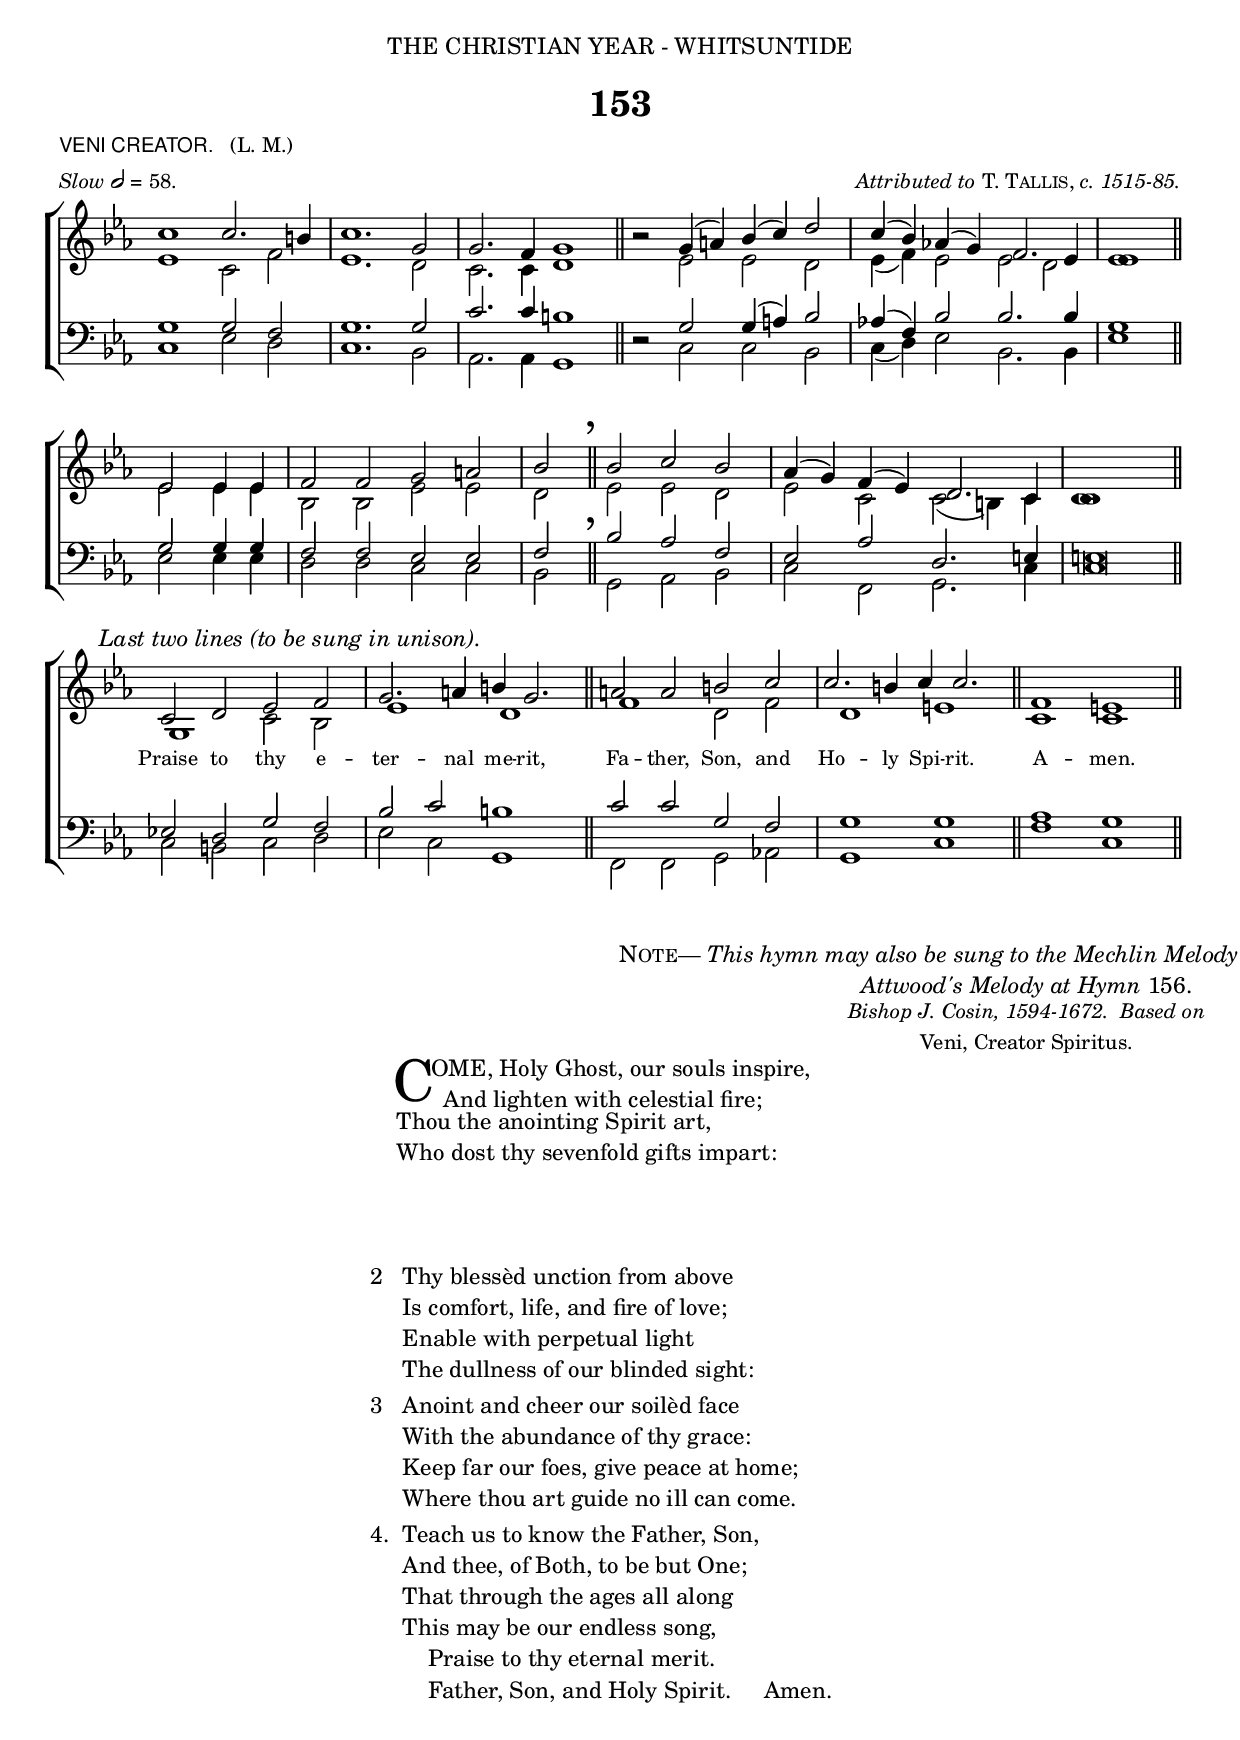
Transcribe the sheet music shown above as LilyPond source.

%%%% 245.png
%%%% Hymn 153. Veni Creator. Come Holy VGhost, our souls inspire.
%%%% Rev 1.

\version "2.10"

\header {
  dedication = \markup {  \center-align { "THE CHRISTIAN YEAR - WHITSUNTIDE"
	\hspace #0.1 }}	
	
	title = "153"   
  
  poet = \markup { \small {  \line { \sans { "VENI CREATOR."} \hspace #1 \roman {"(L. M.)"}} }}
  
  meter = \markup { \small { \italic {Slow} \general-align #Y #DOWN \note #"2" #0.5 = 58.  } }
  
  arranger = \markup { \small { \italic "Attributed to" \smallCaps "T. Tallis," \italic "c. 1515-85."  }}
  
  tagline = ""
}

%%%%%%%%%%%%%%%%%%%%%%%%%%% Macros

%%generates the breathmarks
breathmark = {	
	      \override Score.RehearsalMark #'break-visibility = #begin-of-line-invisible 
	      \override Score.RehearsalMark #'Y-offset = #'4.0 
	      \override Score.RehearsalMark #'X-offset = #'-0.5
	      \mark \markup { \fontsize #4 ","}
}	      

%%% prints a breve notehead comprising a left side vertical bar then a semibreve.  This is used in conjunction with
%%% rightbreve to produce a partially merged pair of breves as found in the last measure (soprano and alto) of this piece. 
%%% If regular breve symbols are used and merged, the left bar of the breve on the right side (alto) would overlap and cut through 
%%% the notehead of the breve on the left side (soprano).
%%% This macro works by replacing the glyph of a printed out by a regular breve. E.g. \leftbreve g\breve to print a G breve with only the left hand bar.

leftbreve =  { \once \override Voice.NoteHead #'stencil = #ly:text-interface::print 
               \once \override Voice.NoteHead #'text =  
	       \markup { \hspace #-0.8 \filled-box #'(0 . 0.2) #'(-0.5 . 0.5 ) #0 \hspace #-1.3 \musicglyph #"noteheads.s0" } 
}

%%% rightbreve prints a breve notehead comprising a semibreve then a vertical bar on the right side.  

rightbreve =  { \once \override Voice.NoteHead #'stencil = #ly:text-interface::print 
                \once \override Voice.NoteHead #'text =  
		\markup { \hspace #-0.8 \musicglyph #"noteheads.s0" \hspace #-1.3 \filled-box #'(0 . 0.2) #'(-0.5 . 0.5 ) #0  } 
}

%%% merge. Macro to pull note slightly leftwards.  Used to produce those partially merged semibreves and breves

merge = \once \override NoteColumn #'force-hshift = #-0.01

%%% push a note slightly to the right	      
	      
push = \once \override NoteColumn #'force-hshift = #0.4

%%% force a bit of space

space = \once \override Score.SeparationItem #'padding = #2	      

%% Used to pull an upstem note left. 

pull = { \once \override Score.SeparationItem #'padding = #2
              \once \override NoteHead #'X-offset = #-1.5 
              \once \override Stem #'X-offset = #-0.2 }	      
	      
%% music function to allow lyrics to skip a given number of note-syllables
%% skips #7 will skip over 7 music note-syllables. Needed to align lyrics which begin partway
%% through the music

skips = #(define-music-function (parser location times) (number?)
     #{
	     \repeat unfold $times { \skip 1}
       #})


%%%%%%%%%%%%%%%%%%%%%%%%%%% End of macro definitions

%%% SATB voices

global = {
  \time 4/2
  \key c \minor
  \set Staff.midiInstrument = "church organ"
}

soprano = \relative c' {
  \override TextScript #'padding = #1.5	
  \tag #'main { c'1 c2. b4 | c1. g2 | g2. f4 g1 \bar "||" b2\rest g4( a) bes( c) d2 | c4( bes) aes!4( g) f2. ees4 | ees1 \bar "||" \break
  ees2 ees4 ees | f2 f g a | bes \breathmark \bar "||" bes c bes | aes4( g) f( ees) d2. c4 | \leftbreve c\breve \bar "||" \break }
  
  \tag #'lastTwo { c2 ^\markup { \hspace #-6 \italic "Last two lines (to be sung in unison)." }
      d ees f | g2. a4 b4 g2. \bar "||" \space a2 a b c | \pull c2. b4 \pull c c2. \bar "||" f,1 e1 \bar "||" }
} 
   
alto = \relative c' {  
  \tag #'main { ees1 c2 f | ees1. d2 | c2. c4 d1 \bar "||" s2 ees2 ees d | ees4( f) ees2 ees2 d2 | \merge ees1 \bar "||"
  ees2 ees4 ees | bes2 bes ees ees | d \bar "||" ees ees d | ees c c2 ( b4) c4 | \merge \rightbreve c \breve \bar "||" \break }
  
  \tag #'lastTwo { \push g1 c2 bes2 | \push ees1 \push d \bar "||" \push f1 d2 f | d1 e \bar "||" c1 c \bar "||" }
}

tenor = \relative c {\clef bass 
  \tag #'main { g'1 g2 f | g1. g2 | c2. c4 b1 \bar "||" d,2\rest g2 g4( a) bes2 | aes!4( f) bes2 bes2. bes4 | g1 \bar "||" \break
  g2 g4 g | f2 f ees ees | f \bar "||" bes aes f | ees aes d,2. e4 | \space e\breve \bar "||" \break }
  
  \tag #'lastTwo { ees!2 d g f | bes c b1 \bar "||" c2 c g f | g1 g \bar "||" \space aes g \bar "||" }
}

bass = \relative c {\clef bass 
  \tag #'main { c1 ees2 d | c1. bes2 | aes2. aes4 g1 \bar "||" s2 c2 c2 bes2 | c4( d) ees2 bes2. bes4 | ees1 \bar "||" \break
  ees2 ees4 ees | d2 d c c | bes \bar "||" g aes bes | c f, g2. c4 | c\breve \bar "||" \break }
  
  \tag #'lastTwo { c2 b c d | ees c g1 \bar "||" f2 f g aes! | g1 c \bar "||" f c \bar "||" }
}

inlinelyrics = \lyricmode {
  \override LyricText #'font-size = #-1.	
  \skips #32 Praise to thy e -- ter -- nal me -- rit, Fa -- ther, Son, and Ho -- ly Spi -- rit.  A -- men.
}
	

#(ly:set-option 'point-and-click #f)

\paper {
  #(set-paper-size "a4")
%  annotate-spacing = ##t
  print-page-number = ##f
  ragged-last-bottom = ##t
  ragged-bottom = ##t
}

\book{

%%% Score block	

\score{
\new ChoirStaff	
<<
	\context Staff = upper << 
	\context Voice = sopranos { \voiceOne \global \soprano }
	\context Voice = altos    { \voiceTwo \global \alto }
	                      >>
 
	\new Lyrics \lyricsto sopranos { \override LyricSpace #'minimum-distance = #1 \inlinelyrics }
 			      
	\context Staff = lower <<
	\context Voice = tenors { \voiceOne \global \tenor }
	\context Voice = basses { \voiceTwo \global \bass }
			        >>
>>
\layout {
		indent=0
		\context { \Score \remove "Bar_number_engraver" }
		\context { \Staff \remove "Time_signature_engraver" }
		\context { \Score \remove "Mark_engraver"  }
                \context { \Staff \consists "Mark_engraver"  }
	} %% close layout
	
} %%% Score bracket


%%% A separate score block to generate the midi for the first 4 lines of the hymn (1st 2 systems)

\score{
\new ChoirStaff	
<<
	\context Staff = upper << 
	\context Voice = sopranos { \voiceOne \global \removeWithTag #'lastTwo \soprano }
	\context Voice = altos    { \voiceTwo \global \removeWithTag #'lastTwo \alto }
	                      >>		      
	\context Staff = lower <<
	\context Voice = tenors { \voiceOne \global \removeWithTag #'lastTwo \tenor }
	\context Voice = basses { \voiceTwo \global \removeWithTag #'lastTwo \bass }
			        >>
>>

\midi { \context { \Score tempoWholesPerMinute = #(ly:make-moment 58 2) }}      
  	
	
} %%% end score bracket

%%% A separate score block to generate the midi for the last 2 lines of the hymn (to be sung in unison) includes the Amen. 

\score{
\new ChoirStaff	
<<
	\context Staff = upper << 
	\context Voice = sopranos { \voiceOne \global \keepWithTag #'lastTwo \soprano }
	\context Voice = altos    { \voiceTwo \global \keepWithTag #'lastTwo \alto }
	                      >>		      
	\context Staff = lower <<
	\context Voice = tenors { \voiceOne \global \keepWithTag #'lastTwo \tenor }
	\context Voice = basses { \voiceTwo \global \keepWithTag #'lastTwo \bass }
			        >>
>>

\midi { \context { \Score tempoWholesPerMinute = #(ly:make-moment 58 2) }}      
  	
	
} %%% Score bracket


%%% Hymn Note 

\markup { \hspace #54 \center-align {
	\line {  \smallCaps "Note" \hspace #-1.2 ".—" \italic "This hymn may also be sung to the Mechlin Melody at Hymn" "154" \italic "or to"  } 
        \line {  \italic "Attwood's Melody at Hymn" "156."  } 
}}


%%% Lyric attributions and titles

\markup { \hspace #76 \center-align {
        \line { \small \italic "Bishop J. Cosin, 1594-1672.  Based on" }  
	\line { \small "Veni, Creator Spiritus." }
}}	


%%% Lyrics

\markup { \hspace #30 %%add space as necc. to center the column
          \column { %% super column of everything
	              \column { %%stanza 1 is a column of 2 lines  
	                  \line { \hspace #2.2 \column { \lower #2.4 \fontsize #8 "C" }   %%Drop Cap goes here
				  \hspace #-1.0    %% adjust this if other letters are too far from Drop Cap
				  \column  { \raise #0.0 "OME, Holy Ghost, our souls inspire,"
			                               "  And lighten with celestial fire;" } }          
	                  \line {  \hspace #2.5  %%adjust hspace until this line left edge is flush with Drop Cap
				   \lower  #1.56  %%adjust this until the line spacing looks right
				   \column {   
"Thou the anointing Spirit art,"
"Who dost thy sevenfold gifts impart:"
			  		}}
		      } %%% end verse 1			
	  } %%% end supercolumn
} %%% end markup	  
       
       
%%fake score block to occupy space and force a pagebreak.  Can't think of a better way of doing this.
\score{
	{s4 }
\header { breakbefore = ##f piece = ##f opus = ##f tagline = ##f }
\layout{	
	\context { \Staff
		\remove Time_signature_engraver
		\remove Key_engraver
		\remove Clef_engraver
		\remove Staff_symbol_engraver
}}}

%%% Second page
%%% continuation of  lyrics

\markup { \hspace #30   %%add space as necc. to center the column  
		\column { 
			\hspace #1  % adds vertical spacing between verses  
           		\line { "2  "
			   \column {	     
				   "Thy blessèd unction from above"
				   "Is comfort, life, and fire of love;"
				   "Enable with perpetual light"
				   "The dullness of our blinded sight:"
			}}
			\hspace #1  % adds vertical spacing between verses  
           		\line { "3  "
			   \column {	     
				   "Anoint and cheer our soilèd face"
				   "With the abundance of thy grace:"
				   "Keep far our foes, give peace at home;"
				   "Where thou art guide no ill can come."
			}}
			\hspace #1  % adds vertical spacing between verses  
           		\line { "4. "
			   \column {	     
				   "Teach us to know the Father, Son,"
				   "And thee, of Both, to be but One;"
				   "That through the ages all along"
				   "This may be our endless song,"
				   "    Praise to thy eternal merit."
				   "    Father, Son, and Holy Spirit.     Amen."
			}}
	  }
} %%% lyric markup bracket


} %%% book bracket
